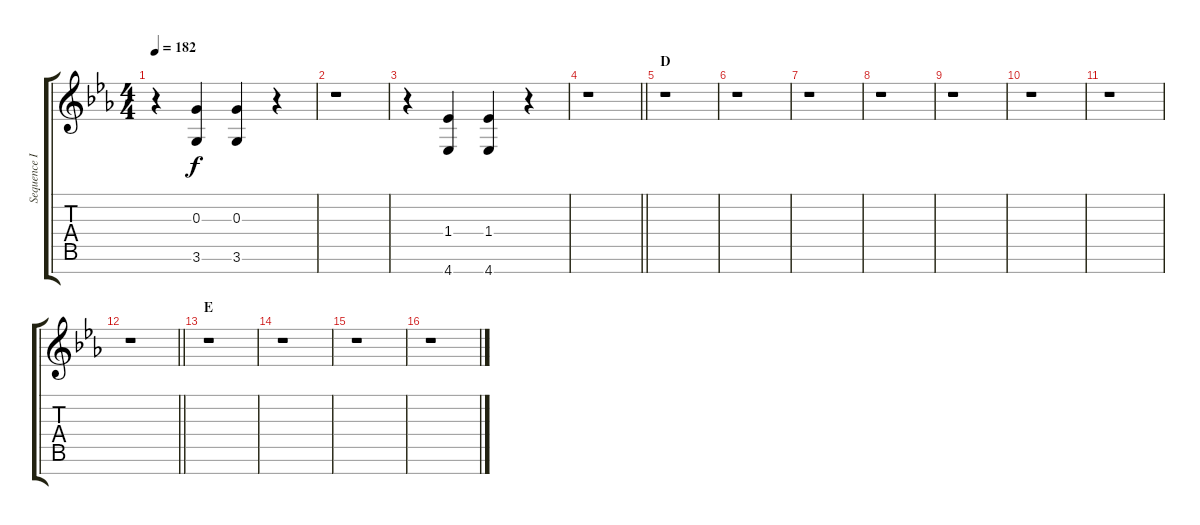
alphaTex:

\track ("Sequence II" "Sequence I") {instrument stringensemble1}
\staff {score tabs}
\tuning (E5 B4 G4 D4 A3 E3 B2) {hide}
\ts (4 4)
\tempo 182
\clef g2
\ks eb
r.4{dy f} (0.3 3.6).4 (0.3 3.6).4 r.4 |
r.1 |
r.4 (1.4 4.7).4 (1.4 4.7).4 r.4 |
\barLineRight lightlight
r.1 |
\section ("" "D")
r.1 |
r.1 |
r.1 |
r.1 |
r.1 |
r.1 |
r.1 |
\barLineRight lightlight
r.1 |
\section ("" "E")
r.1 |
r.1 |
r.1 |
r.1
